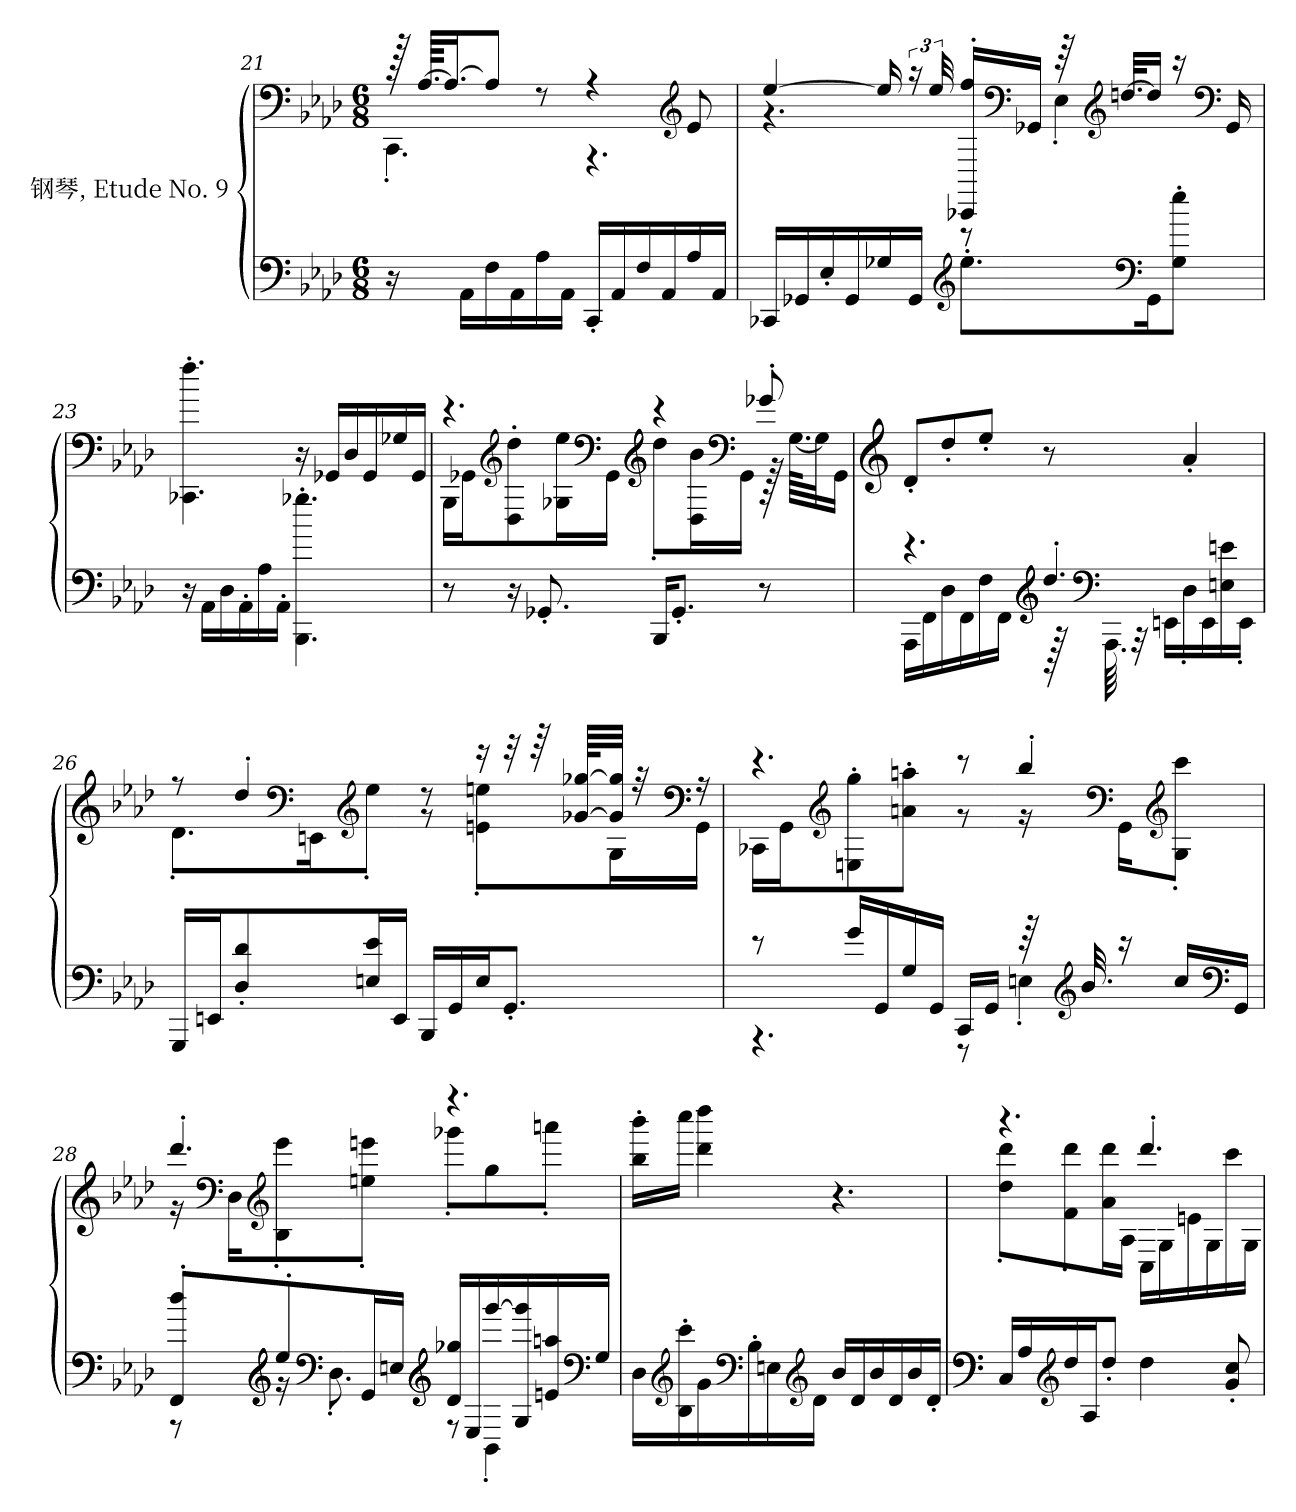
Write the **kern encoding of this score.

**kern	**kern
*part1	*part1
*staff2	*staff1
*I"钢琴, Etude No. 9	*
*clefF4	*clefF4
*k[b-e-a-d-]	*k[b-e-a-d-]
*M6/8	*M6/8
=21	=21
*	*^
16r	128r	4.CC'\
.	[64.A-/KKLL	.
.	16.A-/J_	.
16AA-\LL	.	.
16F\	8A-/J]	.
16AA-\	.	.
16A-\	8r	.
16AA-\JJ	.	.
16CC'/LL	4r	4.r
16AA-/	.	.
16F/	.	.
16AA-/	.	.
*	*clefG2	*
16A-/	8e-/	.
16AA-/JJ	.	.
!!LO:LB:g=z	!!
=22	=22	=22
16CC-X/LL	[4ee-/	4.r
16GG-X/	.	.
16E-'/	.	.
16GG-/	.	.
16G-X/	16ee-/]	.
16GG-/JJ	24r	.
.	48ee-/	.
*clefG2	*	*
8.ee-'\L	16CC-X/' 16ff/'LL	8r
*	*clefF4	*
.	16GG-X/JJ	.
.	64r	4E-'\
*	*clefG2	*
.	[32.ddn/KLL	.
*clefF4	*	*
16GG-\K	16dd/JJ]	.
8G-\' 8ee-\'J	16r	.
*	*clefF4	*
.	16GG-/	.
*	*v	*v
=23	=23
16r	4.CC-X\' 4.ff\'
16AA-\LL	.
16D-\	.
16AA-'\	.
16A-\	.
16AA-'\JJ	.
4.BBB-\' 4.gg-X\'	16r
.	16GG-X/LL
.	16D-/
.	16GG-/
.	16G-X/
.	16GG-/JJ
!!LO:LB:g=z
=24	=24
*	*^
8r	4.r	16BBB-\LL
.	.	16GG-X\J
*	*clefG2	*
16r	.	8D-\' 8dd-\'
8.GG-X'/	.	.
.	.	16G-X\ 16ee-\L
*	*clefF4	*
.	.	16GG-\JJ
*	*clefG2	*
16BBB-/KL	4r	8dd-'\L
8.GG-'/J	.	.
.	.	16D-\ 16b-\L
*	*clefF4	*
.	.	16GG-\JJ
8r	8g-X'/	128r
.	.	[64.G-\KLLL
.	.	32G-\J]
.	.	16GG-\JJ
*	*v	*v
!!LO:PB:g=z
=25	=25
*	*clefG2
*	*MM98
*^	*
4.r	16AAA-\LL	8d-'/L
.	16FF\	.
.	16D-\	8dd-'/
.	16FF\	.
.	16F\	8ee-'/J
.	16FF\JJ	.
*clefG2	*	*
4.dd-'/	128r	8r
*clefF4	*	*
.	64.AAA-\	.
.	32r	.
.	16EEn\LL	.
.	16D-'\	4a-'/
.	16EE\	.
.	16En\ 16en\	.
.	16EE'\JJ	.
*v	*v	*
=26	=26
*	*MM102
*	*^
16GGG/LL	8r	8.d-'\L
16EEn/J	.	.
8D-/' 8d-/'	4dd-'/	.
*	*clefF4	*
.	.	16EEn\K
*	*clefG2	*
16En/ 16e-/L	.	8ee-'\J
16EE/JJ	.	.
16BBB-/LL	8r	8r
16GG/	.	.
16E/J	16r	8en\' 8een\'L
8.GG'/J	32r	.
.	64r	.
.	[64g-X/ [64gg-X/KLLL	.
.	32g-/] 32gg-/]JJJ	16G\L
.	32r	.
*	*clefF4	*
.	16r	16GG\JJ
!!LO:LB:g=z	!!
=27	=27	=27
*	*MM105	*
*^	*	*
8r	4.r	4.r	16CC-X\LL
.	.	.	16GG\J
*	*	*clefG2	*
16g/LL	.	.	8En\' 8gg\'
16GG/	.	.	.
16G/	.	.	8an\' 8aan\'J
16GG/JJ	.	.	.
16CC/LL	8r	8r	8r
16GG/JJ	.	.	.
64r	4En'\	4bb-'/	16r
*clefG2	*	*	*
32.b-/	.	.	.
*	*	*clefF4	*
16r	.	.	16GG\KL
*	*	*clefG2	*
16cc/LL	.	.	8G\' 8ccc\'J
*clefF4	*	*	*
16GG/JJ	.	.	.
!!LO:LB:g=z	!!
=28	=28	=28	=28
8FF/' 8dd-/'L	8r	4.ddd-'/	16r
*	*	*clefF4	*
.	.	.	16D-\KL
*clefG2	*	*clefG2	*
8ee-'/	16r	.	8B-\' 8eee-\'
*clefF4	*	*	*
.	8.D-'\	.	.
*	*	*MM109	*
16GG/L	.	.	8een\' 8eeen\'J
16En/JJ	.	.	.
*clefG2	*	*	*
16d-/ 16gg-X/LL	8r	4.r	8ggg-X'\L
16E/	.	.	.
*	*	*MM104	*
[16ggg/	4BB-'\	.	8gg\
16G/ 16ggg/]	.	.	.
16en/ 16aan/	.	.	8aaan'\J
*clefF4	*	*	*
16G/JJ	.	.	.
*v	*v	*	*
*	*v	*v
=29	=29
*	*MM86
16D-\LL	16bb-\' 16bbb-\'LL
*clefG2	*
16B-\' 16ccc\'	16cccc\JJ
16g\	4ddd-\ 4dddd-\
*clefF4	*
16B-'\	.
16En\	.
*clefG2	*
16d-\JJ	.
*	*MM85
16b-/LL	4.r
16d-/	.
16b-/	.
16d-/	.
16b-/	.
16d-'/JJ	.
!!LO:LB:g=z
=30	=30
*clefF4	*
*	*MM80
*	*^
16C/LL	4.r	8dd-\' 8ddd-\'L
16A-/	.	.
*clefG2	*	*
*	*MM82	*
16dd-/	.	8f\' 8ddd-\'
16A-/J	.	.
8dd-'/J	.	16a-\ 16ddd-\L
.	.	16A-\JJ
4dd-\	4.ddd-'/	16C\LL
*	*MM86	*
.	.	16G\
.	.	16en\
.	.	16G\
8g/' 8cc/'	.	16ccc\
.	.	16G\JJ
*	*v	*v
=	=
*-	*-
